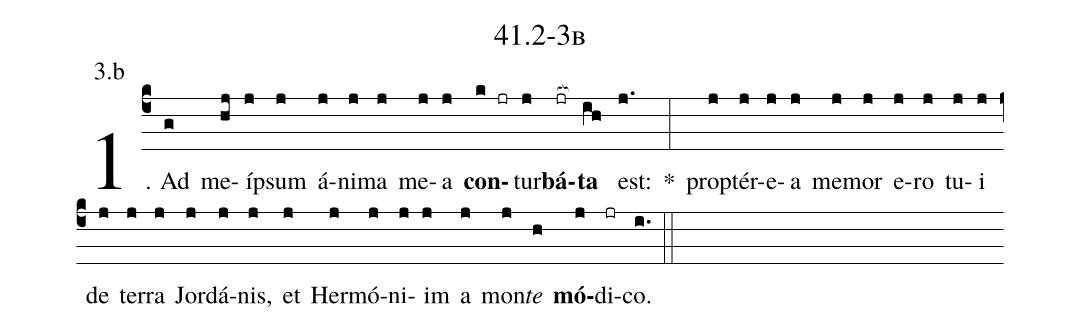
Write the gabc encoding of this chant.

name: 41.2-3b;
annotation: 3.b;
%%
(c4)1. Ad(g) me(hj)íp(j)sum(j) á(j)ni(j)ma(j) me(j)a(j) <b>con</b>(k jr)tur(j)<b>bá</b>(jr[ocb:1{])<b>ta</b>(ih[ocb:0}]) est:(j.) *(:) prop(j)tér(j)e(j)a(j) me(j)mor(j) e(j)ro(j) tu(j)i(j) de(j) ter(j)ra(j) Jor(j)dá(j)nis,(j) et(j) Her(j)mó(j)ni(j)im(j) a(j) mon(j)<i>te</i>(h) <b>mó</b>(j)di(jr)co.(i.) (::)


%E(j) u(j) o(j) u(h) a(j) e.(i.) (::)
